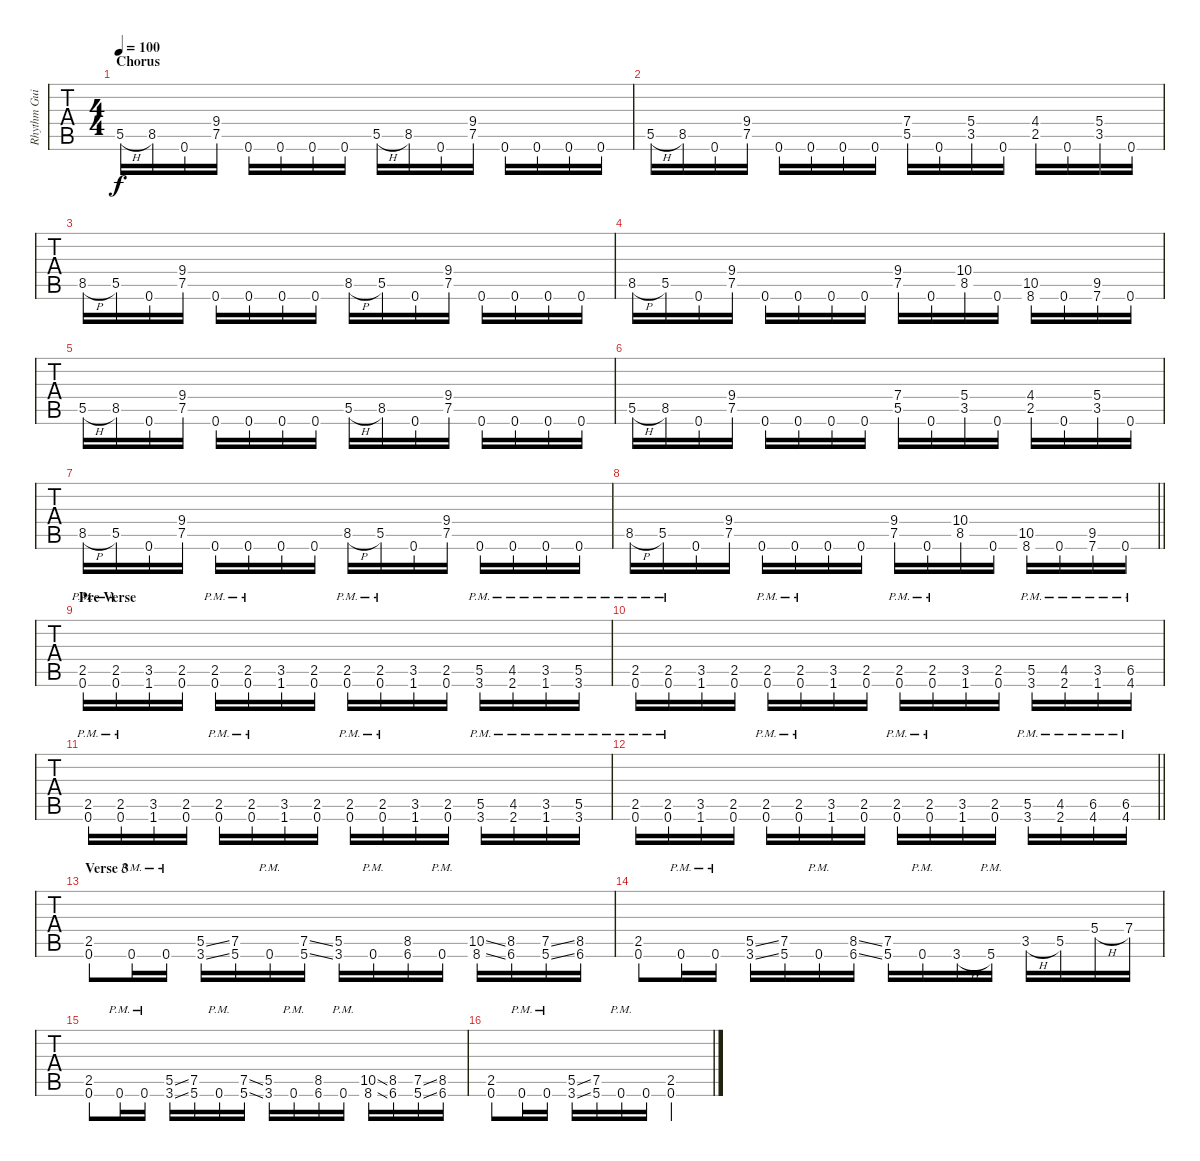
\track ("Rhythm Guitar" "Rhythm Gui") {instrument distortionguitar}
\staff {tabs}
\tuning (D4 A3 F3 C3 G2 D2) {hide}
\ts (4 4)
\section ("" "Chorus")
\tempo 100
\clef g2
\ks c
5.5{h}.16{dy f} 8.5.16 0.6.16 (9.4 7.5).16 0.6.16 0.6.16 0.6.16 0.6.16 5.5{h}.16 8.5.16 0.6.16 (9.4 7.5).16 0.6.16 0.6.16 0.6.16 0.6.16 |
5.5{h}.16 8.5.16 0.6.16 (9.4 7.5).16 0.6.16 0.6.16 0.6.16 0.6.16 (7.4 5.5).16 0.6.16 (5.4 3.5).16 0.6.16 (4.4 2.5).16 0.6.16 (5.4 3.5).16 0.6.16 |
8.5{h}.16 5.5.16 0.6.16 (9.4 7.5).16 0.6.16 0.6.16 0.6.16 0.6.16 8.5{h}.16 5.5.16 0.6.16 (9.4 7.5).16 0.6.16 0.6.16 0.6.16 0.6.16 |
8.5{h}.16 5.5.16 0.6.16 (9.4 7.5).16 0.6.16 0.6.16 0.6.16 0.6.16 (9.4 7.5).16 0.6.16 (10.4 8.5).16 0.6.16 (10.5 8.6).16 0.6.16 (9.5 7.6).16 0.6.16 |
5.5{h}.16 8.5.16 0.6.16 (9.4 7.5).16 0.6.16 0.6.16 0.6.16 0.6.16 5.5{h}.16 8.5.16 0.6.16 (9.4 7.5).16 0.6.16 0.6.16 0.6.16 0.6.16 |
5.5{h}.16 8.5.16 0.6.16 (9.4 7.5).16 0.6.16 0.6.16 0.6.16 0.6.16 (7.4 5.5).16 0.6.16 (5.4 3.5).16 0.6.16 (4.4 2.5).16 0.6.16 (5.4 3.5).16 0.6.16 |
8.5{h}.16 5.5.16 0.6.16 (9.4 7.5).16 0.6.16 0.6.16 0.6.16 0.6.16 8.5{h}.16 5.5.16 0.6.16 (9.4 7.5).16 0.6.16 0.6.16 0.6.16 0.6.16 |
\barLineRight lightlight
8.5{h}.16 5.5.16 0.6.16 (9.4 7.5).16 0.6.16 0.6.16 0.6.16 0.6.16 (9.4 7.5).16 0.6.16 (10.4 8.5).16 0.6.16 (10.5 8.6).16 0.6.16 (9.5 7.6).16 0.6.16 |
\section ("" "Pre Verse")
(2.5{pm} 0.6{pm}).16 (2.5{pm} 0.6{pm}).16 (3.5 1.6).16 (2.5 0.6).16 (2.5{pm} 0.6{pm}).16 (2.5{pm} 0.6{pm}).16 (3.5 1.6).16 (2.5 0.6).16 (2.5{pm} 0.6{pm}).16 (2.5{pm} 0.6{pm}).16 (3.5 1.6).16 (2.5 0.6).16 (5.5{pm} 3.6{pm}).16 (4.5{pm} 2.6{pm}).16 (3.5{pm} 1.6{pm}).16 (5.5{pm} 3.6{pm}).16 |
(2.5{pm} 0.6{pm}).16 (2.5{pm} 0.6{pm}).16 (3.5 1.6).16 (2.5 0.6).16 (2.5{pm} 0.6{pm}).16 (2.5{pm} 0.6{pm}).16 (3.5 1.6).16 (2.5 0.6).16 (2.5{pm} 0.6{pm}).16 (2.5{pm} 0.6{pm}).16 (3.5 1.6).16 (2.5 0.6).16 (5.5{pm} 3.6{pm}).16 (4.5{pm} 2.6{pm}).16 (3.5{pm} 1.6{pm}).16 (6.5{pm} 4.6{pm}).16 |
(2.5{pm} 0.6{pm}).16 (2.5{pm} 0.6{pm}).16 (3.5 1.6).16 (2.5 0.6).16 (2.5{pm} 0.6{pm}).16 (2.5{pm} 0.6{pm}).16 (3.5 1.6).16 (2.5 0.6).16 (2.5{pm} 0.6{pm}).16 (2.5{pm} 0.6{pm}).16 (3.5 1.6).16 (2.5 0.6).16 (5.5{pm} 3.6{pm}).16 (4.5{pm} 2.6{pm}).16 (3.5{pm} 1.6{pm}).16 (5.5{pm} 3.6{pm}).16 |
\barLineRight lightlight
(2.5{pm} 0.6{pm}).16 (2.5{pm} 0.6{pm}).16 (3.5 1.6).16 (2.5 0.6).16 (2.5{pm} 0.6{pm}).16 (2.5{pm} 0.6{pm}).16 (3.5 1.6).16 (2.5 0.6).16 (2.5{pm} 0.6{pm}).16 (2.5{pm} 0.6{pm}).16 (3.5 1.6).16 (2.5 0.6).16 (5.5{pm} 3.6{pm}).16 (4.5{pm} 2.6{pm}).16 (6.5{pm} 4.6{pm}).16 (6.5{pm} 4.6{pm}).16 |
\section ("" "Verse 3")
(2.5 0.6).8 0.6{pm}.16 0.6{pm}.16 (5.5{ss} 3.6{ss}).16 (7.5 5.6).16 0.6{pm}.16 (7.5{ss} 5.6{ss}).16 (5.5 3.6).16 0.6{pm}.16 (8.5 6.6).16 0.6{pm}.16 (10.5{ss} 8.6{ss}).16 (8.5 6.6).16 (7.5{ss} 5.6{ss}).16 (8.5 6.6).16 |
(2.5 0.6).8 0.6{pm}.16 0.6{pm}.16 (5.5{ss} 3.6{ss}).16 (7.5 5.6).16 0.6{pm}.16 (8.5{ss} 6.6{ss}).16 (7.5 5.6).16 0.6{pm}.16 3.6{h}.16 5.6{pm}.16 3.5{h}.16 5.5.16 5.4{h}.16 7.4.16 |
(2.5 0.6).8 0.6{pm}.16 0.6{pm}.16 (5.5{ss} 3.6{ss}).16 (7.5 5.6).16 0.6{pm}.16 (7.5{ss} 5.6{ss}).16 (5.5 3.6).16 0.6{pm}.16 (8.5 6.6).16 0.6{pm}.16 (10.5{ss} 8.6{ss}).16 (8.5 6.6).16 (7.5{ss} 5.6{ss}).16 (8.5 6.6).16 |
(2.5 0.6).8 0.6{pm}.16 0.6{pm}.16 (5.5{ss} 3.6{ss}).16 (7.5 5.6).16 0.6{pm}.16 0.6.16 (2.5 0.6).2
